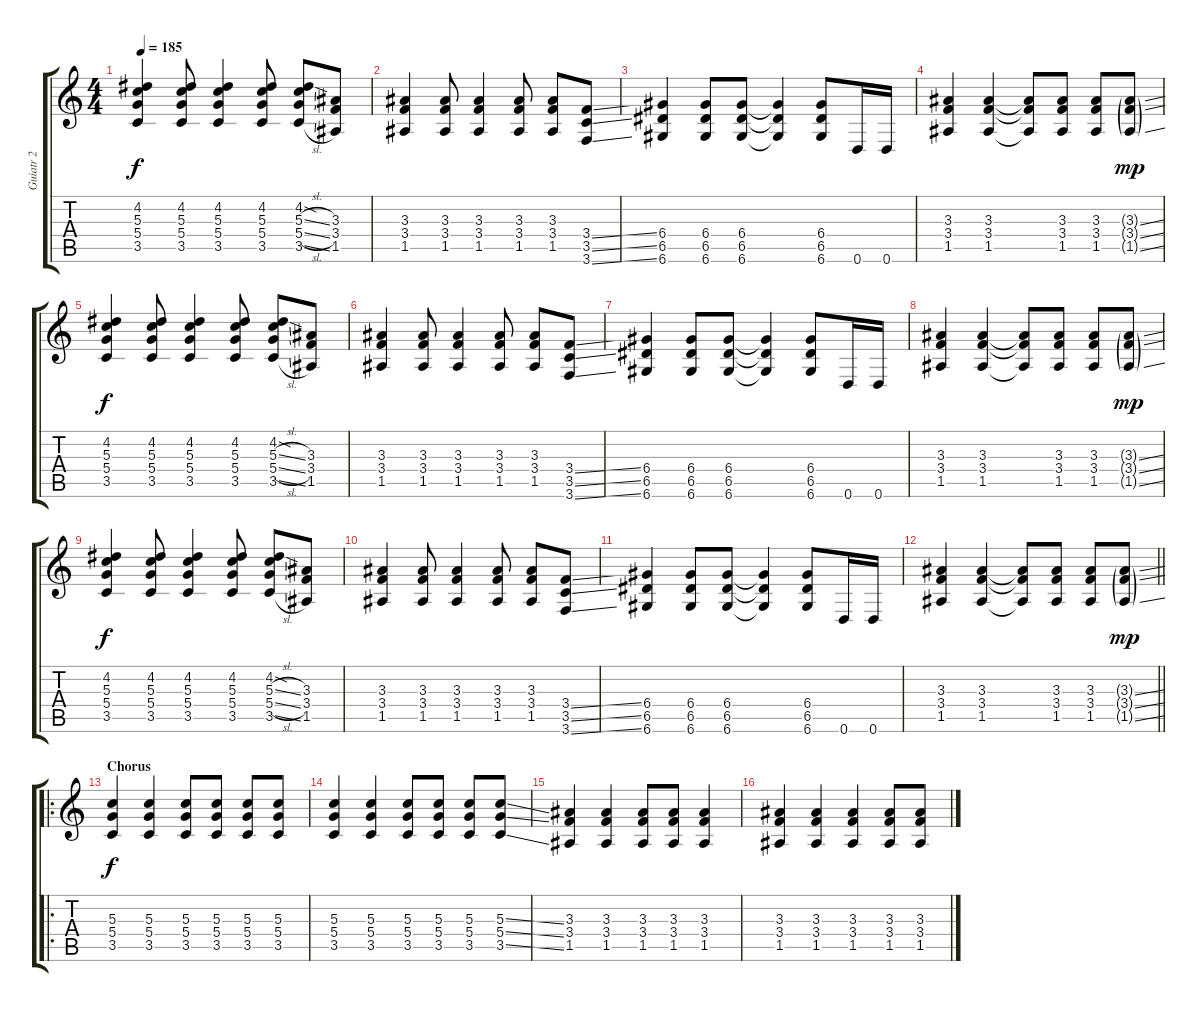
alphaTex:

\track ("Guiatr 2" "Guiatr 2") {instrument distortionguitar}
\staff {score tabs}
\tuning (E4 B3 G3 D3 A2 D2) {hide}
\ts (4 4)
\tempo 185
\clef g2
\ks c
(4.2 5.3 5.4 3.5).4{dy f} (4.2 5.3 5.4 3.5).8 (4.2 5.3 5.4 3.5).4 (4.2 5.3 5.4 3.5).8 (4.2{sod} 5.3{sl} 5.4{sl} 3.5{sl}).8 (3.3 3.4 1.5).8 |
(3.3 3.4 1.5).4 (3.3 3.4 1.5).8 (3.3 3.4 1.5).4 (3.3 3.4 1.5).8 (3.3 3.4 1.5).8 (3.4{ss} 3.5{ss} 3.6{ss}).8 |
(6.4 6.5 6.6).4 (6.4 6.5 6.6).8 (6.4 6.5 6.6).8 (6.4{t} 6.5{t} 6.6{t}).4 (6.4 6.5 6.6).8 0.6.16 0.6.16 |
(3.3 3.4 1.5).4 (3.3 3.4 1.5).4 (3.3{t} 3.4{t} 1.5{t}).8 (3.3 3.4 1.5).8 (3.3 3.4 1.5).8 (3.3{ss g} 3.4{ss g} 1.5{ss g}).8{dy mp} |
(4.2 5.3 5.4 3.5).4{dy f} (4.2 5.3 5.4 3.5).8 (4.2 5.3 5.4 3.5).4 (4.2 5.3 5.4 3.5).8 (4.2{sod} 5.3{sl} 5.4{sl} 3.5{sl}).8 (3.3 3.4 1.5).8 |
(3.3 3.4 1.5).4 (3.3 3.4 1.5).8 (3.3 3.4 1.5).4 (3.3 3.4 1.5).8 (3.3 3.4 1.5).8 (3.4{ss} 3.5{ss} 3.6{ss}).8 |
(6.4 6.5 6.6).4 (6.4 6.5 6.6).8 (6.4 6.5 6.6).8 (6.4{t} 6.5{t} 6.6{t}).4 (6.4 6.5 6.6).8 0.6.16 0.6.16 |
(3.3 3.4 1.5).4 (3.3 3.4 1.5).4 (3.3{t} 3.4{t} 1.5{t}).8 (3.3 3.4 1.5).8 (3.3 3.4 1.5).8 (3.3{ss g} 3.4{ss g} 1.5{ss g}).8{dy mp} |
(4.2 5.3 5.4 3.5).4{dy f} (4.2 5.3 5.4 3.5).8 (4.2 5.3 5.4 3.5).4 (4.2 5.3 5.4 3.5).8 (4.2{sod} 5.3{sl} 5.4{sl} 3.5{sl}).8 (3.3 3.4 1.5).8 |
(3.3 3.4 1.5).4 (3.3 3.4 1.5).8 (3.3 3.4 1.5).4 (3.3 3.4 1.5).8 (3.3 3.4 1.5).8 (3.4{ss} 3.5{ss} 3.6{ss}).8 |
(6.4 6.5 6.6).4 (6.4 6.5 6.6).8 (6.4 6.5 6.6).8 (6.4{t} 6.5{t} 6.6{t}).4 (6.4 6.5 6.6).8 0.6.16 0.6.16 |
\barLineRight lightlight
(3.3 3.4 1.5).4 (3.3 3.4 1.5).4 (3.3{t} 3.4{t} 1.5{t}).8 (3.3 3.4 1.5).8 (3.3 3.4 1.5).8 (3.3{ss g} 3.4{ss g} 1.5{ss g}).8{dy mp} |
\ro
\section ("" "Chorus")
(5.3 5.4 3.5).4{dy f} (5.3 5.4 3.5).4 (5.3 5.4 3.5).8 (5.3 5.4 3.5).8 (5.3 5.4 3.5).8 (5.3 5.4 3.5).8 |
(5.3 5.4 3.5).4 (5.3 5.4 3.5).4 (5.3 5.4 3.5).8 (5.3 5.4 3.5).8 (5.3 5.4 3.5).8 (5.3{ss} 5.4{ss} 3.5{ss}).8 |
(3.3 3.4 1.5).4 (3.3 3.4 1.5).4 (3.3 3.4 1.5).8 (3.3 3.4 1.5).8 (3.3 3.4 1.5).4 |
(3.3 3.4 1.5).4 (3.3 3.4 1.5).4 (3.3 3.4 1.5).4 (3.3 3.4 1.5).8 (3.3 3.4 1.5).8
